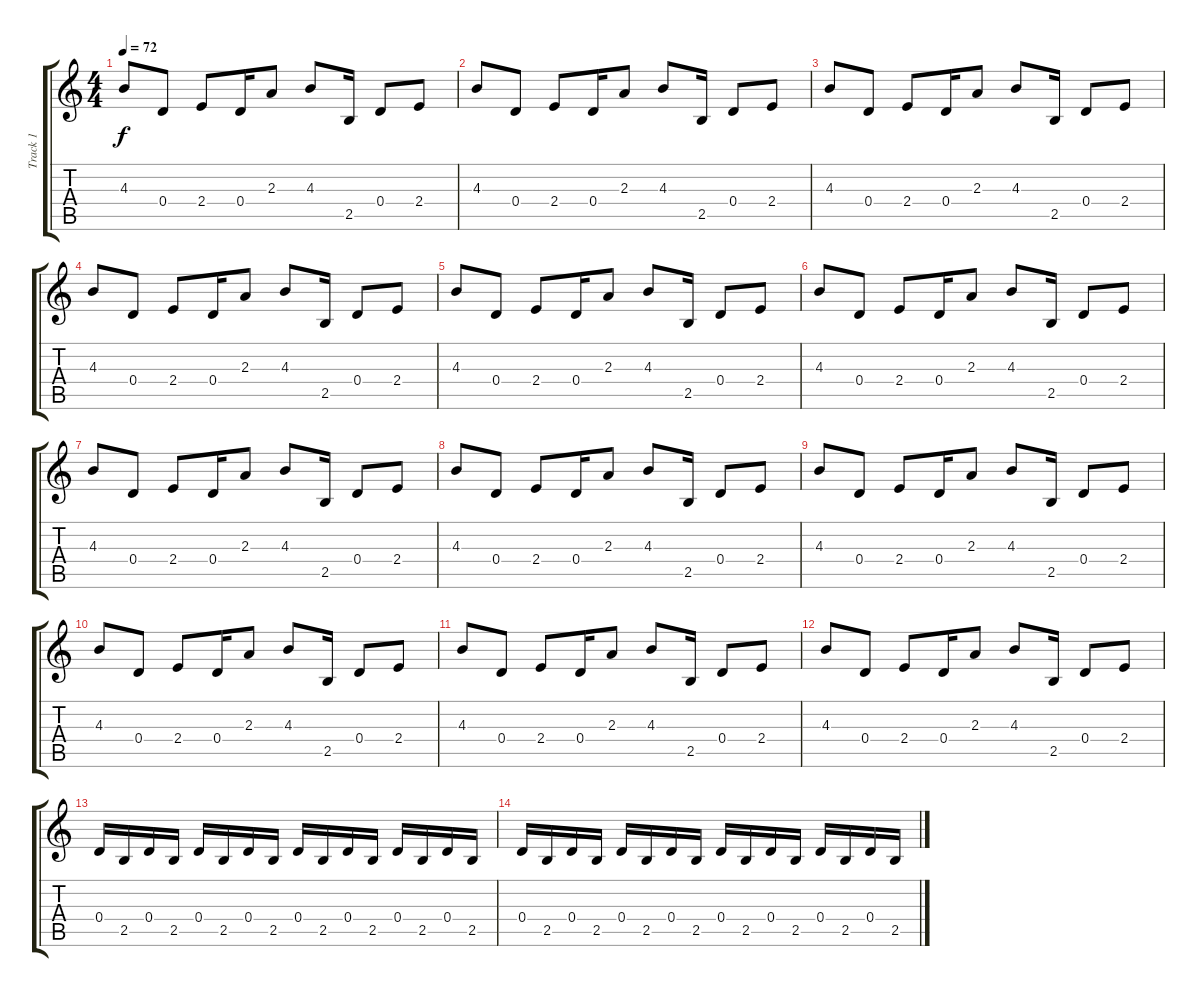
\track ("Track 1" "Track 1") {instrument acousticguitarnylon}
\staff {score tabs}
\tuning (E4 B3 G3 D3 A2 E2) {hide}
\ts (4 4)
\tempo 72
\clef g2
\ks c
4.3.8{dy f} 0.4.8 2.4.8 0.4.16 2.3.8 4.3.8 2.5.16 0.4.8 2.4.8 |
4.3.8 0.4.8 2.4.8 0.4.16 2.3.8 4.3.8 2.5.16 0.4.8 2.4.8 |
4.3.8 0.4.8 2.4.8 0.4.16 2.3.8 4.3.8 2.5.16 0.4.8 2.4.8 |
4.3.8 0.4.8 2.4.8 0.4.16 2.3.8 4.3.8 2.5.16 0.4.8 2.4.8 |
4.3.8 0.4.8 2.4.8 0.4.16 2.3.8 4.3.8 2.5.16 0.4.8 2.4.8 |
4.3.8 0.4.8 2.4.8 0.4.16 2.3.8 4.3.8 2.5.16 0.4.8 2.4.8 |
4.3.8 0.4.8 2.4.8 0.4.16 2.3.8 4.3.8 2.5.16 0.4.8 2.4.8 |
4.3.8 0.4.8 2.4.8 0.4.16 2.3.8 4.3.8 2.5.16 0.4.8 2.4.8 |
4.3.8 0.4.8 2.4.8 0.4.16 2.3.8 4.3.8 2.5.16 0.4.8 2.4.8 |
4.3.8 0.4.8 2.4.8 0.4.16 2.3.8 4.3.8 2.5.16 0.4.8 2.4.8 |
4.3.8 0.4.8 2.4.8 0.4.16 2.3.8 4.3.8 2.5.16 0.4.8 2.4.8 |
4.3.8 0.4.8 2.4.8 0.4.16 2.3.8 4.3.8 2.5.16 0.4.8 2.4.8 |
0.4.16 2.5.16 0.4.16 2.5.16 0.4.16 2.5.16 0.4.16 2.5.16 0.4.16 2.5.16 0.4.16 2.5.16 0.4.16 2.5.16 0.4.16 2.5.16 |
0.4.16 2.5.16 0.4.16 2.5.16 0.4.16 2.5.16 0.4.16 2.5.16 0.4.16 2.5.16 0.4.16 2.5.16 0.4.16 2.5.16 0.4.16 2.5.16
